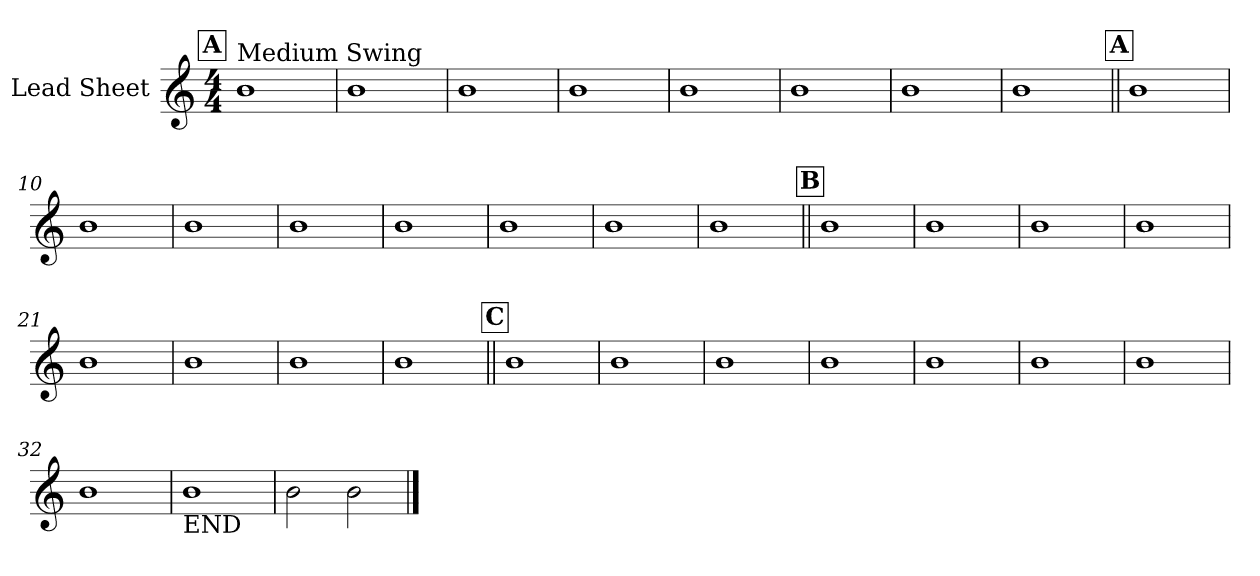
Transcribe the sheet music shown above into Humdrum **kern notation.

**kern
*part1
*staff1
*I"Lead Sheet
*clefG2
*k[]
*M4/4
!!LO:REH:place=s1:a:fs=14:t=A
=1
!LO:TX:a:t=Medium Swing
1b
=2
1b
=3
1b
=4
1b
!!LO:LB:g=z
=5
1b
=6
1b
=7
1b
=8
1b
!!LO:LB:g=z
!!LO:REH:place=s1:a:fs=14:t=A
=9||
1b
=10
1b
=11
1b
=12
1b
!!LO:LB:g=z
=13
1b
=14
1b
=15
1b
=16
1b
!!LO:LB:g=z
!!LO:REH:place=s1:a:fs=14:t=B
=17||
1b
=18
1b
=19
1b
=20
1b
!!LO:LB:g=z
=21
1b
=22
1b
=23
1b
=24
1b
!!LO:LB:g=z
!!LO:REH:place=s1:a:fs=14:t=C
=25||
1b
=26
1b
=27
1b
=28
1b
!!LO:LB:g=z
=29
1b
=30
1b
=31
1b
=32
1b
!!LO:LB:g=z
=33
!LO:TX:b:t=END
1b
=34
2b\
2b\
==
*-
